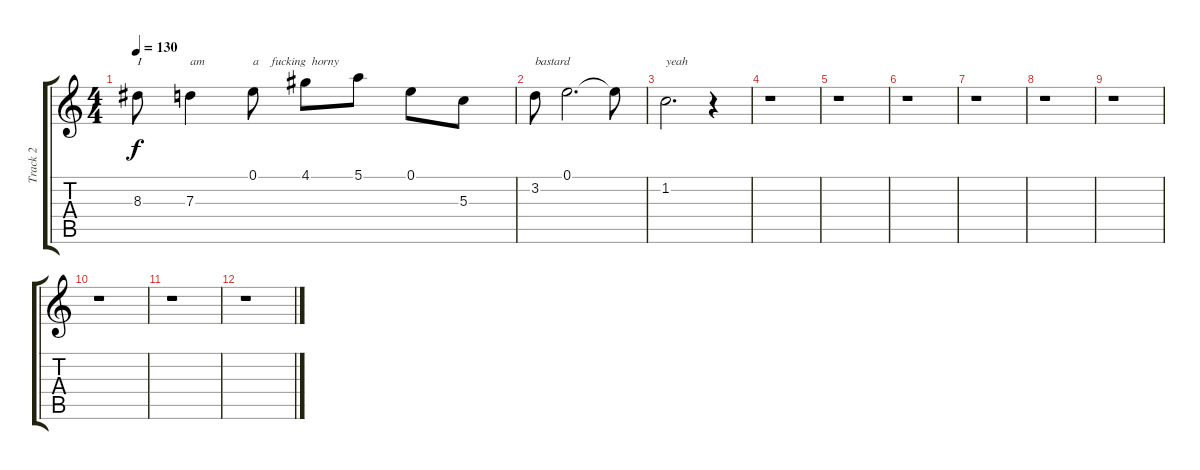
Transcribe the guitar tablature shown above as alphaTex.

\track ("Track 2" "Track 2") {instrument electricguitarjazz}
\staff {score tabs}
\tuning (E4 B3 G3 D3 A2 E2) {hide}
\ts (4 4)
\tempo 130
\clef g2
\ks c
8.3.8{txt "I" dy f} 7.3.4{txt "am"} 0.1.8{txt "a    fucking  horny"} 4.1.8 5.1.8 0.1.8 5.3.8 |
3.2.8{txt "bastard"} 0.1.2{d} 0.1{t}.8 |
1.2.2{d txt "yeah"} r.4 |
r.1 |
r.1 |
r.1 |
r.1 |
r.1 |
r.1 |
r.1 |
r.1 |
r.1
